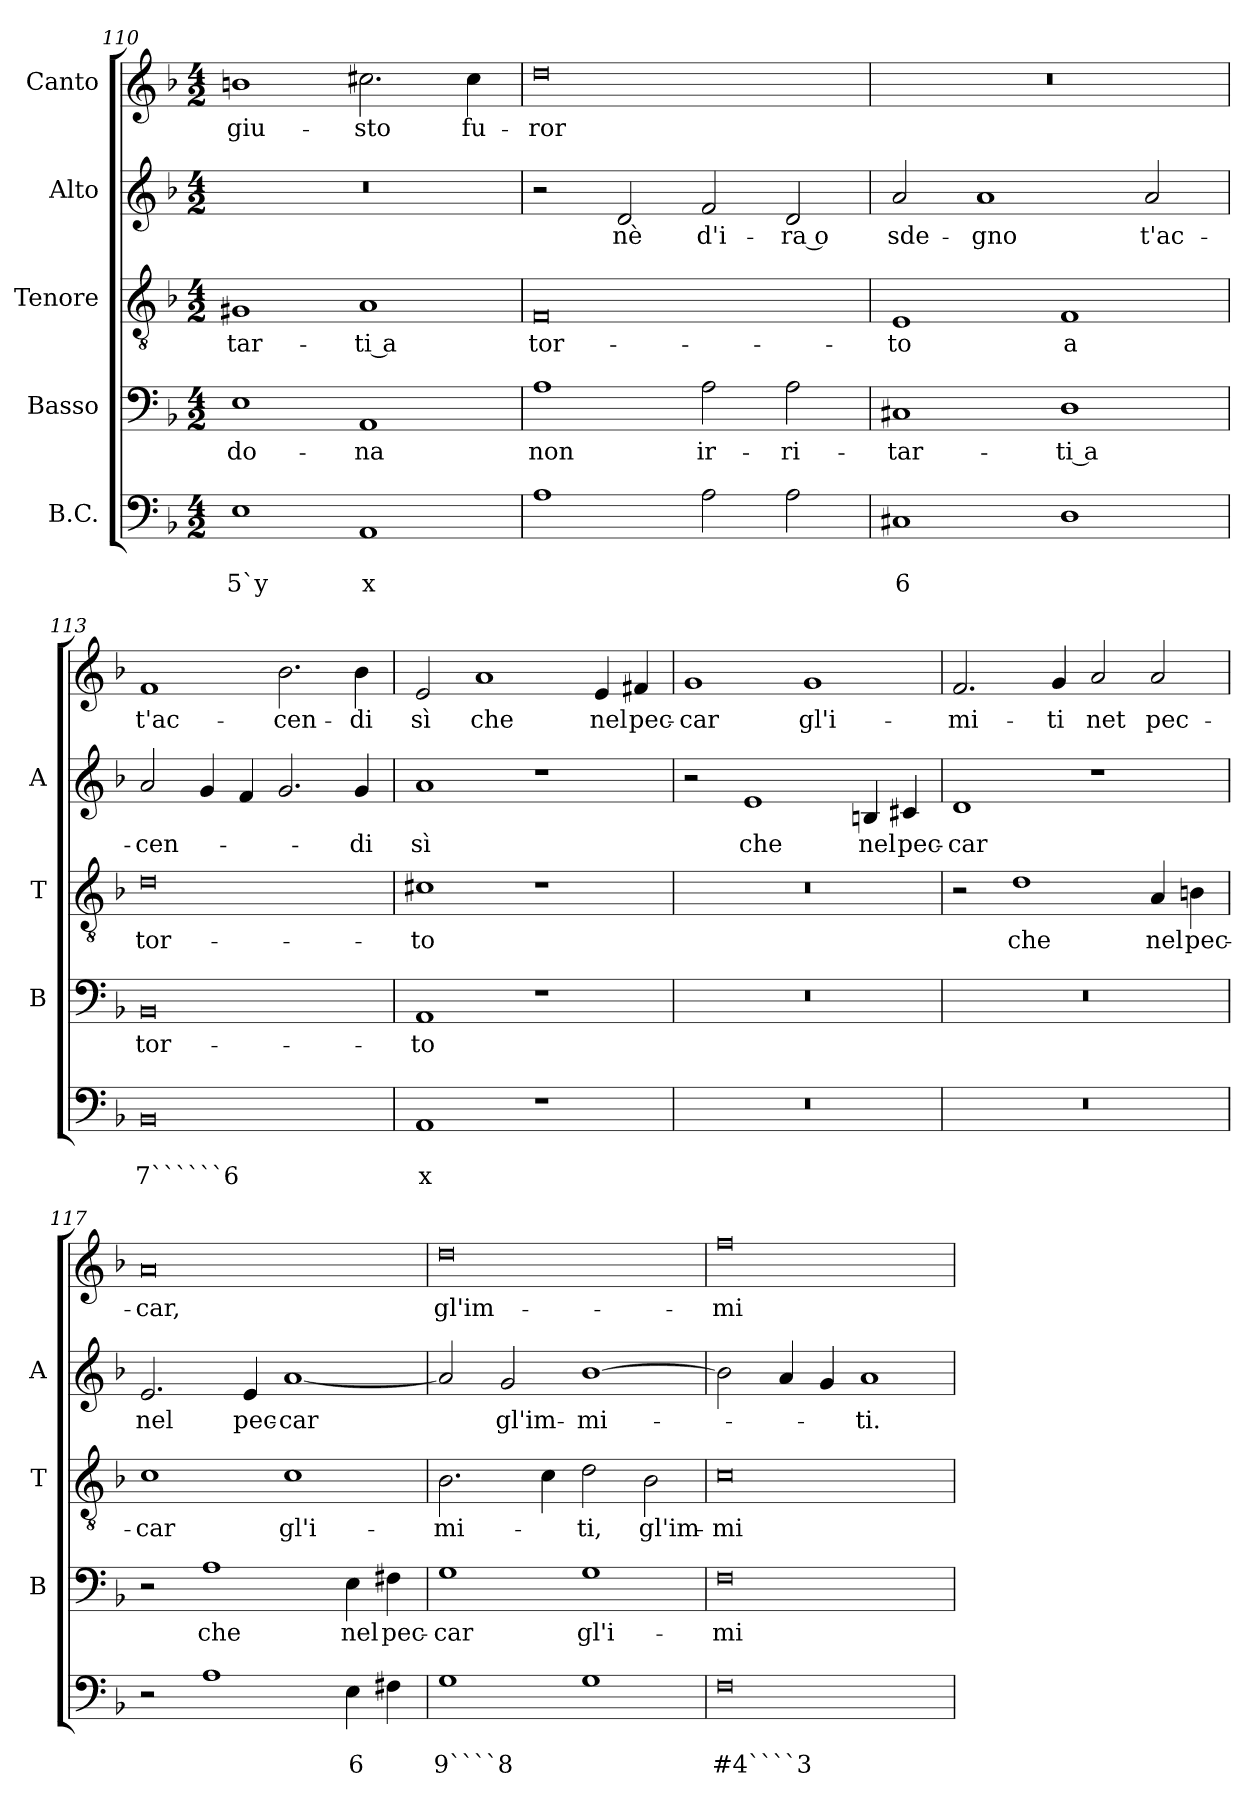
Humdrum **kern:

**kern	**text	**text	**kern	**text	**kern	**text	**kern	**text	**kern	**text
*part5	*part5	*part5	*part4	*part4	*part3	*part3	*part2	*part2	*part1	*part1
*staff5	*staff5	*staff5	*staff4	*staff4	*staff3	*staff3	*staff2	*staff2	*staff1	*staff1
*I"B.C.	*	*	*I"Basso	*	*I"Tenore	*	*I"Alto	*	*I"Canto	*
*	*	*	*I'B	*	*I'T	*	*I'A	*	*	*
!!LO:LB:g=z
*clefF4	*	*	*clefF4	*	*clefGv2	*	*clefG2	*	*clefG2	*
*k[b-]	*	*	*k[b-]	*	*k[b-]	*	*k[b-]	*	*k[b-]	*
*F:	*	*	*F:	*	*F:	*	*F:	*	*F:	*
*M4/2	*	*	*M4/2	*	*M4/2	*	*M4/2	*	*M4/2	*
=110	=110	=110	=110	=110	=110	=110	=110	=110	=110	=110
!	!	!LO:LY:b	!	!LO:LY:b	!	!LO:LY:b	!	!	!	!LO:LY:b
1E	.	5`y	1E	-do-	1G#X	-tar-	0r	.	1bn	-giu-
!	!	!LO:LY:b	!	!LO:LY:b	!	!LO:LY:b	!	!	!	!LO:LY:b
1AA	.	x	1AA	-na	1A	-ti a	.	.	2.cc#X\	-sto
!	!	!	!	!	!	!	!	!	!	!LO:LY:b
.	.	.	.	.	.	.	.	.	4cc#\	fu-
=111	=111	=111	=111	=111	=111	=111	=111	=111	=111	=111
!	!	!	!	!LO:LY:b	!	!LO:LY:b	!	!	!	!LO:LY:b
1A	.	.	1A	non	0F	tor-	2r	.	0dd	-ror
!	!	!	!	!	!	!	!	!LO:LY:b	!	!
.	.	.	.	.	.	.	2d/	nè	.	.
!	!	!	!	!LO:LY:b	!	!	!	!LO:LY:b	!	!
2A\	.	.	2A\	ir-	.	.	2f/	d'i-	.	.
!	!	!	!	!LO:LY:b	!	!	!	!LO:LY:b	!	!
2A\	.	.	2A\	-ri-	.	.	2d/	-ra o	.	.
=112	=112	=112	=112	=112	=112	=112	=112	=112	=112	=112
!	!	!LO:LY:b	!	!LO:LY:b	!	!LO:LY:b	!	!LO:LY:b	!	!
1C#X	.	6	1C#X	-tar-	1E	-to	2a/	sde-	0r	.
!	!	!	!	!	!	!	!	!LO:LY:b	!	!
.	.	.	.	.	.	.	1a	-gno	.	.
!	!	!	!	!LO:LY:b	!	!LO:LY:b	!	!	!	!
1D	.	.	1D	-ti a	1F	a	.	.	.	.
!	!	!	!	!	!	!	!	!LO:LY:b	!	!
.	.	.	.	.	.	.	2a/	t'ac-	.	.
=113	=113	=113	=113	=113	=113	=113	=113	=113	=113	=113
!	!	!LO:LY:b	!	!LO:LY:b	!	!LO:LY:b	!	!LO:LY:b	!	!LO:LY:b
0BB-	.	7``````6	0BB-	tor-	0d	tor-	2a/	-cen-	1f	t'ac-
.	.	.	.	.	.	.	4g/	.	.	.
.	.	.	.	.	.	.	4f/	.	.	.
!	!	!	!	!	!	!	!	!	!	!LO:LY:b
.	.	.	.	.	.	.	2.g/	.	2.b-\	-cen-
!	!	!	!	!	!	!	!	!LO:LY:b	!	!LO:LY:b
.	.	.	.	.	.	.	4g/	-di	4b-\	-di
=114	=114	=114	=114	=114	=114	=114	=114	=114	=114	=114
!	!	!LO:LY:b	!	!LO:LY:b	!	!LO:LY:b	!	!LO:LY:b	!	!LO:LY:b
1AA	.	x	1AA	-to	1c#X	-to	1a	sì	2e/	sì
!	!	!	!	!	!	!	!	!	!	!LO:LY:b
.	.	.	.	.	.	.	.	.	1a	che
1r	.	.	1r	.	1r	.	1r	.	.	.
!	!	!	!	!	!	!	!	!	!	!LO:LY:b
.	.	.	.	.	.	.	.	.	4e/	nel
!	!	!	!	!	!	!	!	!	!	!LO:LY:b
.	.	.	.	.	.	.	.	.	4f#X/	pec-
!!LO:LB:g=z
=115	=115	=115	=115	=115	=115	=115	=115	=115	=115	=115
!	!	!	!	!	!	!	!	!	!	!LO:LY:b
0r	.	.	0r	.	0r	.	2r	.	1g	-car
!	!	!	!	!	!	!	!	!LO:LY:b	!	!
.	.	.	.	.	.	.	1e	che	.	.
!	!	!	!	!	!	!	!	!	!	!LO:LY:b
.	.	.	.	.	.	.	.	.	1g	gl'i-
!	!	!	!	!	!	!	!	!LO:LY:b	!	!
.	.	.	.	.	.	.	4Bn/	nel	.	.
!	!	!	!	!	!	!	!	!LO:LY:b	!	!
.	.	.	.	.	.	.	4c#X/	pec-	.	.
=116	=116	=116	=116	=116	=116	=116	=116	=116	=116	=116
!	!	!	!	!	!	!	!	!LO:LY:b	!	!LO:LY:b
0r	.	.	0r	.	2r	.	1d	-car	2.f/	-mi-
!	!	!	!	!	!	!LO:LY:b	!	!	!	!
.	.	.	.	.	1d	che	.	.	.	.
!	!	!	!	!	!	!	!	!	!	!LO:LY:b
.	.	.	.	.	.	.	.	.	4g/	-ti
!	!	!	!	!	!	!	!	!	!	!LO:LY:b
.	.	.	.	.	.	.	1r	.	2a/	net
!	!	!	!	!	!	!LO:LY:b	!	!	!	!LO:LY:b
.	.	.	.	.	4A/	nel	.	.	2a/	pec-
!	!	!	!	!	!	!LO:LY:b	!	!	!	!
.	.	.	.	.	4Bn\	pec-	.	.	.	.
=117	=117	=117	=117	=117	=117	=117	=117	=117	=117	=117
!	!	!	!	!	!	!LO:LY:b	!	!LO:LY:b	!	!LO:LY:b
2r	.	.	2r	.	1c	-car	2.e/	nel	0a	-car,
!	!	!	!	!LO:LY:b	!	!	!	!	!	!
1A	.	.	1A	che	.	.	.	.	.	.
!	!	!	!	!	!	!	!	!LO:LY:b	!	!
.	.	.	.	.	.	.	4e/	pec-	.	.
!	!	!	!	!	!	!LO:LY:b	!	!LO:LY:b	!	!
.	.	.	.	.	1c	gl'i-	[1a	-car	.	.
!	!	!LO:LY:b	!	!LO:LY:b	!	!	!	!	!	!
4E\	.	6	4E\	nel	.	.	.	.	.	.
!	!	!	!	!LO:LY:b	!	!	!	!	!	!
4F#X\	.	.	4F#X\	pec-	.	.	.	.	.	.
=118	=118	=118	=118	=118	=118	=118	=118	=118	=118	=118
!	!	!LO:LY:b	!	!LO:LY:b	!	!LO:LY:b	!	!	!	!LO:LY:b
1G	.	9````8	1G	-car	2.B-\	-mi-	2a/]	.	0dd	gl'im-
!	!	!	!	!	!	!	!	!LO:LY:b	!	!
.	.	.	.	.	.	.	2g/	gl'im-	.	.
.	.	.	.	.	4c\	.	.	.	.	.
!	!	!	!	!LO:LY:b	!	!LO:LY:b	!	!LO:LY:b	!	!
1G	.	.	1G	gl'i-	2d\	-ti,	[1b-	-mi-	.	.
!	!	!	!	!	!	!LO:LY:b	!	!	!	!
.	.	.	.	.	2B-\	gl'im-	.	.	.	.
=119	=119	=119	=119	=119	=119	=119	=119	=119	=119	=119
!	!	!LO:LY:b	!	!LO:LY:b	!	!LO:LY:b	!	!	!	!LO:LY:b
0F	.	#4````3	0F	-mi-	0c	-mi-	2b-\]	.	0ff	-mi-
.	.	.	.	.	.	.	4a/	.	.	.
.	.	.	.	.	.	.	4g/	.	.	.
!	!	!	!	!	!	!	!	!LO:LY:b	!	!
.	.	.	.	.	.	.	1a	-ti.	.	.
=	=	=	=	=	=	=	=	=	=	=
*-	*-	*-	*-	*-	*-	*-	*-	*-	*-	*-
